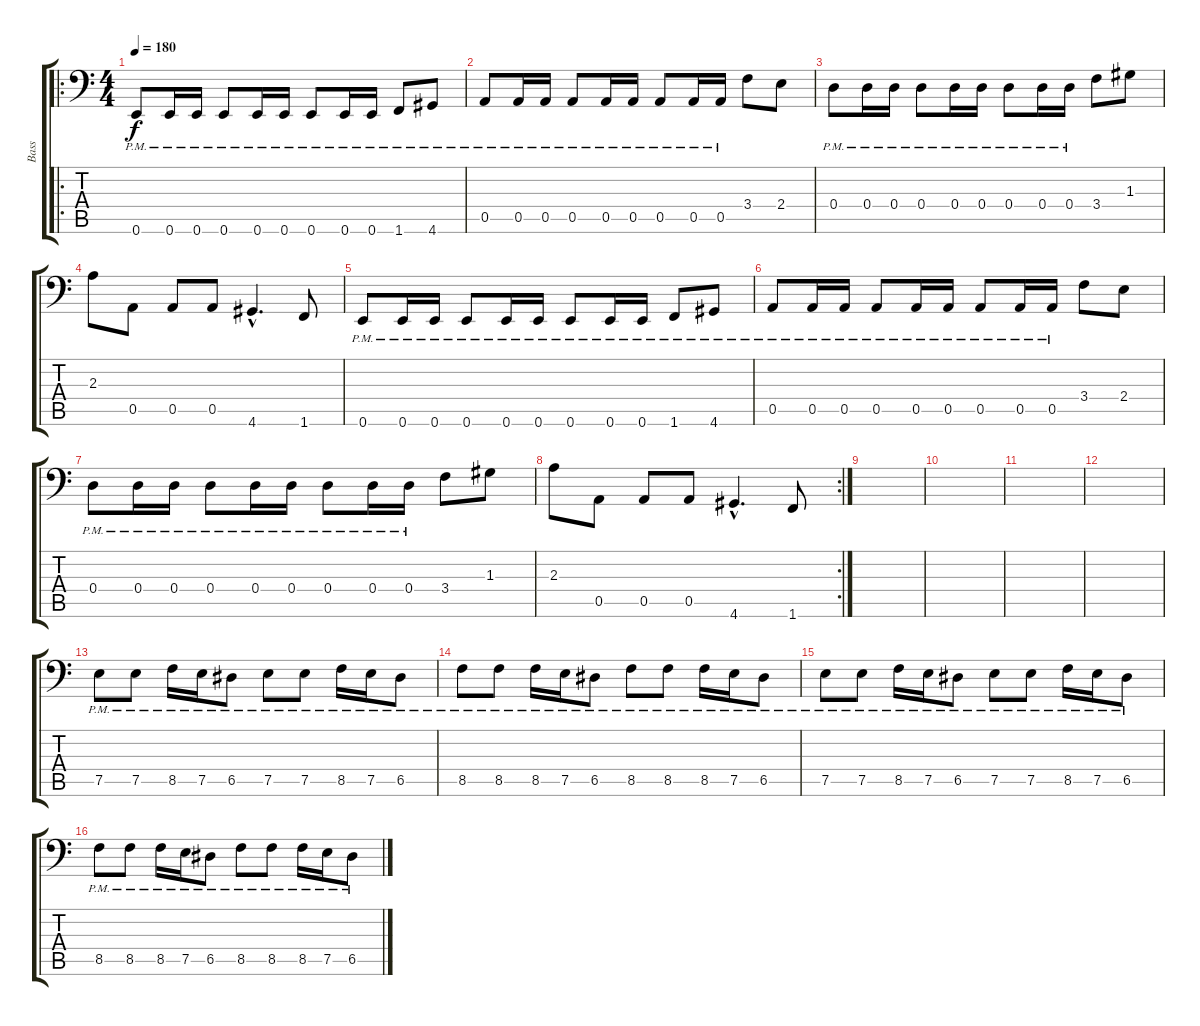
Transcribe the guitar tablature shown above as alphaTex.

\track ("Bass" "Bass") {instrument electricbasspick}
\staff {score tabs}
\tuning (E4 B3 G2 D2 A1 E1) {hide}
\ro
\ts (4 4)
\tempo 180
\clef f4
\ks c
0.6{pm}.8{dy f} 0.6{pm}.16 0.6{pm}.16 0.6{pm}.8 0.6{pm}.16 0.6{pm}.16 0.6{pm}.8 0.6{pm}.16 0.6{pm}.16 1.6{pm}.8 4.6{pm}.8 |
0.5{pm}.8 0.5{pm}.16 0.5{pm}.16 0.5{pm}.8 0.5{pm}.16 0.5{pm}.16 0.5{pm}.8 0.5{pm}.16 0.5{pm}.16 3.4.8 2.4.8 |
0.4{pm}.8 0.4{pm}.16 0.4{pm}.16 0.4{pm}.8 0.4{pm}.16 0.4{pm}.16 0.4{pm}.8 0.4{pm}.16 0.4{pm}.16 3.4.8 1.3.8 |
2.3.8 0.5.8 0.5.8 0.5.8 4.6{hac}.4{d} 1.6.8 |
0.6{pm}.8 0.6{pm}.16 0.6{pm}.16 0.6{pm}.8 0.6{pm}.16 0.6{pm}.16 0.6{pm}.8 0.6{pm}.16 0.6{pm}.16 1.6{pm}.8 4.6{pm}.8 |
0.5{pm}.8 0.5{pm}.16 0.5{pm}.16 0.5{pm}.8 0.5{pm}.16 0.5{pm}.16 0.5{pm}.8 0.5{pm}.16 0.5{pm}.16 3.4.8 2.4.8 |
0.4{pm}.8 0.4{pm}.16 0.4{pm}.16 0.4{pm}.8 0.4{pm}.16 0.4{pm}.16 0.4{pm}.8 0.4{pm}.16 0.4{pm}.16 3.4.8 1.3.8 |
\rc 2
2.3.8 0.5.8 0.5.8 0.5.8 4.6{hac}.4{d} 1.6.8 |
|
|
|
|
7.5{pm}.8 7.5{pm}.8 8.5{pm}.16 7.5{pm}.16 6.5{pm}.8 7.5{pm}.8 7.5{pm}.8 8.5{pm}.16 7.5{pm}.16 6.5{pm}.8 |
8.5{pm}.8 8.5{pm}.8 8.5{pm}.16 7.5{pm}.16 6.5{pm}.8 8.5{pm}.8 8.5{pm}.8 8.5{pm}.16 7.5{pm}.16 6.5{pm}.8 |
7.5{pm}.8 7.5{pm}.8 8.5{pm}.16 7.5{pm}.16 6.5{pm}.8 7.5{pm}.8 7.5{pm}.8 8.5{pm}.16 7.5{pm}.16 6.5{pm}.8 |
8.5{pm}.8 8.5{pm}.8 8.5{pm}.16 7.5{pm}.16 6.5{pm}.8 8.5{pm}.8 8.5{pm}.8 8.5{pm}.16 7.5{pm}.16 6.5{pm}.8
